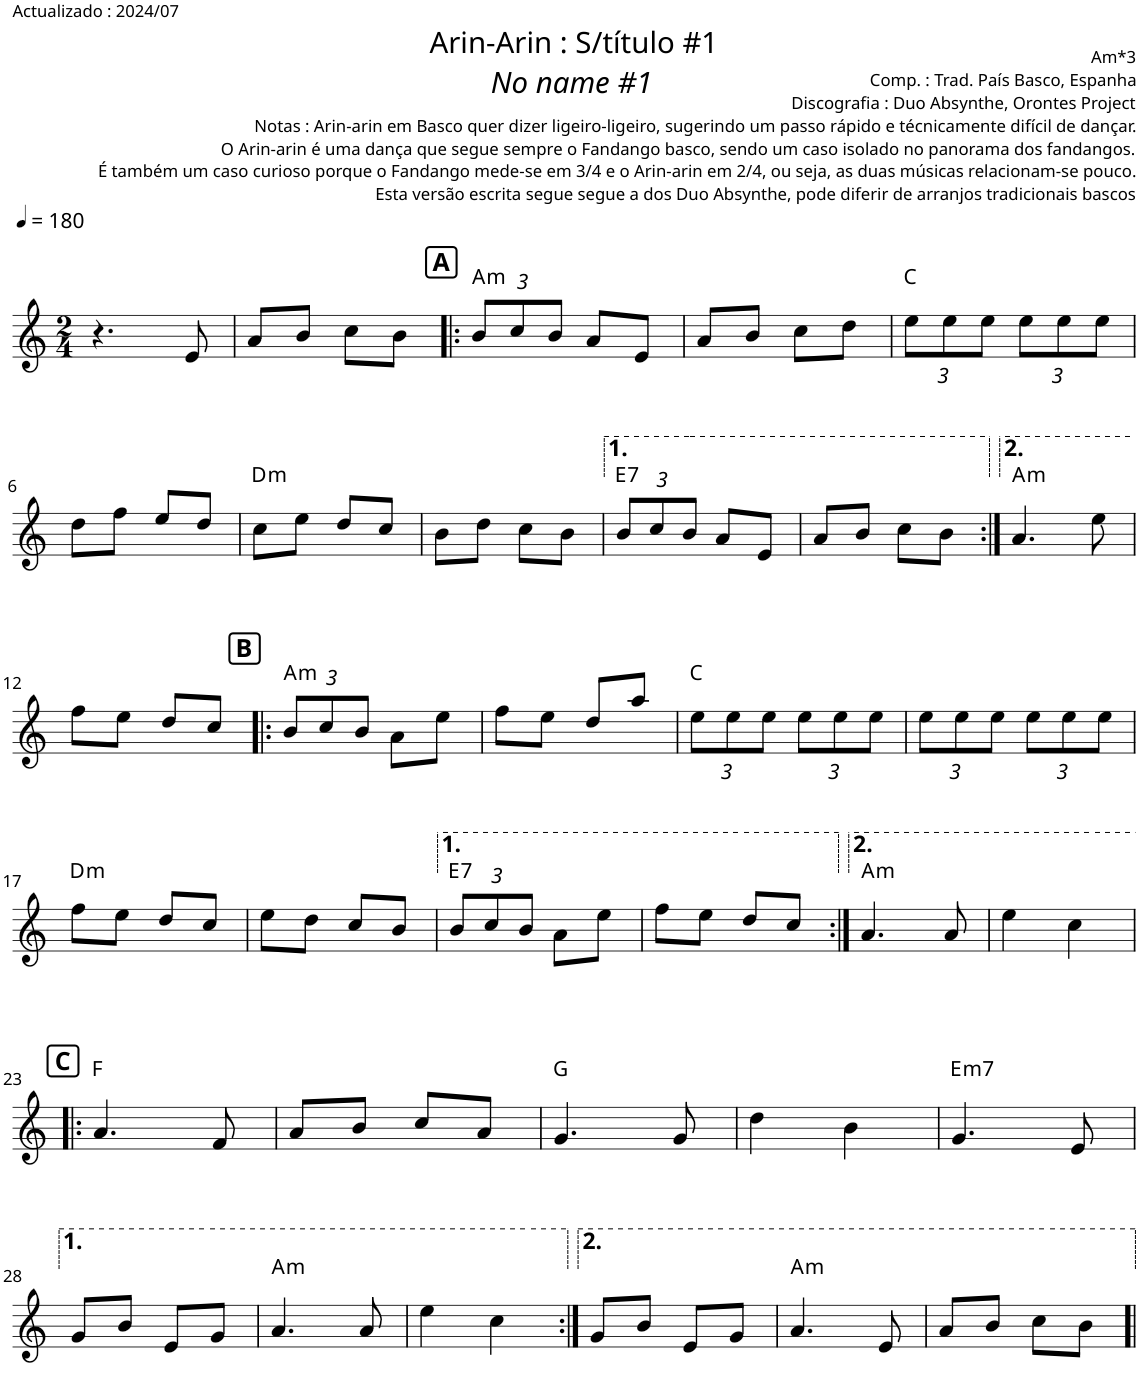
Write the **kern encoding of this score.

**kern	**harte
*part1	*part1
*staff1	*
*I"Accordéon MD	*
*I'Acc	*
*clefG2	*
*k[]	*
*M2/4	*
*MM180	*
=1	=1
4.r	.
8e/	.
=2	=2
8a/L	.
8b/J	.
8cc\L	.
8b\J	.
!!LO:REH:place=s1:a:B:cj:fs=12:t=A
=3!|:	=3!|:
*Xbrackettup	*
!	!LO:H:kt=m
12b/L	A:min
12cc/	.
12b/J	.
8a/L	.
8e/J	.
=4	=4
8a/L	.
8b/J	.
8cc\L	.
8dd\J	.
=5	=5
12ee\L	C:maj
12ee\	.
12ee\J	.
12ee\L	.
12ee\	.
12ee\J	.
!!LO:LB:g=z
=6	=6
8dd\L	.
8ff\J	.
8ee/L	.
8dd/J	.
=7	=7
!	!LO:H:kt=m
8cc\L	D:min
8ee\J	.
8dd/L	.
8cc/J	.
=8	=8
8b\L	.
8dd\J	.
8cc\L	.
8b\J	.
=9	=9
!	!LO:H:kt=7
12b/L	E:7
12cc/	.
12b/J	.
8a/L	.
8e/J	.
=10	=10
8a/L	.
8b/J	.
8cc\L	.
8b\J	.
=11:|!	=11:|!
!	!LO:H:kt=m
4.a/	A:min
8ee\	.
!!LO:LB:g=z
=12	=12
8ff\L	.
8ee\J	.
8dd/L	.
8cc/J	.
!!LO:REH:place=s1:a:B:cj:fs=12:t=B
=13!|:	=13!|:
!	!LO:H:kt=m
12b/L	A:min
12cc/	.
12b/J	.
8a\L	.
8ee\J	.
=14	=14
8ff\L	.
8ee\J	.
8dd/L	.
8aa/J	.
=15	=15
12ee\L	C:maj
12ee\	.
12ee\J	.
12ee\L	.
12ee\	.
12ee\J	.
=16	=16
12ee\L	.
12ee\	.
12ee\J	.
12ee\L	.
12ee\	.
12ee\J	.
!!LO:LB:g=z
=17	=17
!	!LO:H:kt=m
8ff\L	D:min
8ee\J	.
8dd/L	.
8cc/J	.
=18	=18
8ee\L	.
8dd\J	.
8cc/L	.
8b/J	.
=19	=19
!	!LO:H:kt=7
12b/L	E:7
12cc/	.
12b/J	.
8a\L	.
8ee\J	.
=20	=20
8ff\L	.
8ee\J	.
8dd/L	.
8cc/J	.
=21:|!	=21:|!
!	!LO:H:kt=m
4.a/	A:min
8a/	.
=22	=22
4ee\	.
4cc\	.
!!LO:LB:g=z
!!LO:REH:place=s1:a:B:cj:fs=12:t=C
=23!|:	=23!|:
4.a/	F:maj
8f/	.
=24	=24
8a/L	.
8b/J	.
8cc/L	.
8a/J	.
=25	=25
4.g/	G:maj
8g/	.
=26	=26
4dd\	.
4b\	.
=27	=27
!	!LO:H:kt=m7
4.g/	E:min7
8e/	.
!!LO:LB:g=z
=28	=28
8g/L	.
8b/J	.
8e/L	.
8g/J	.
=29	=29
!	!LO:H:kt=m
4.a/	A:min
8a/	.
=30	=30
4ee\	.
4cc\	.
=31:|!	=31:|!
8g/L	.
8b/J	.
8e/L	.
8g/J	.
=32	=32
!	!LO:H:kt=m
4.a/	A:min
8e/	.
=33	=33
8a/L	.
8b/J	.
8cc\L	.
8b\J	.
=!|	=!|
*-	*-
